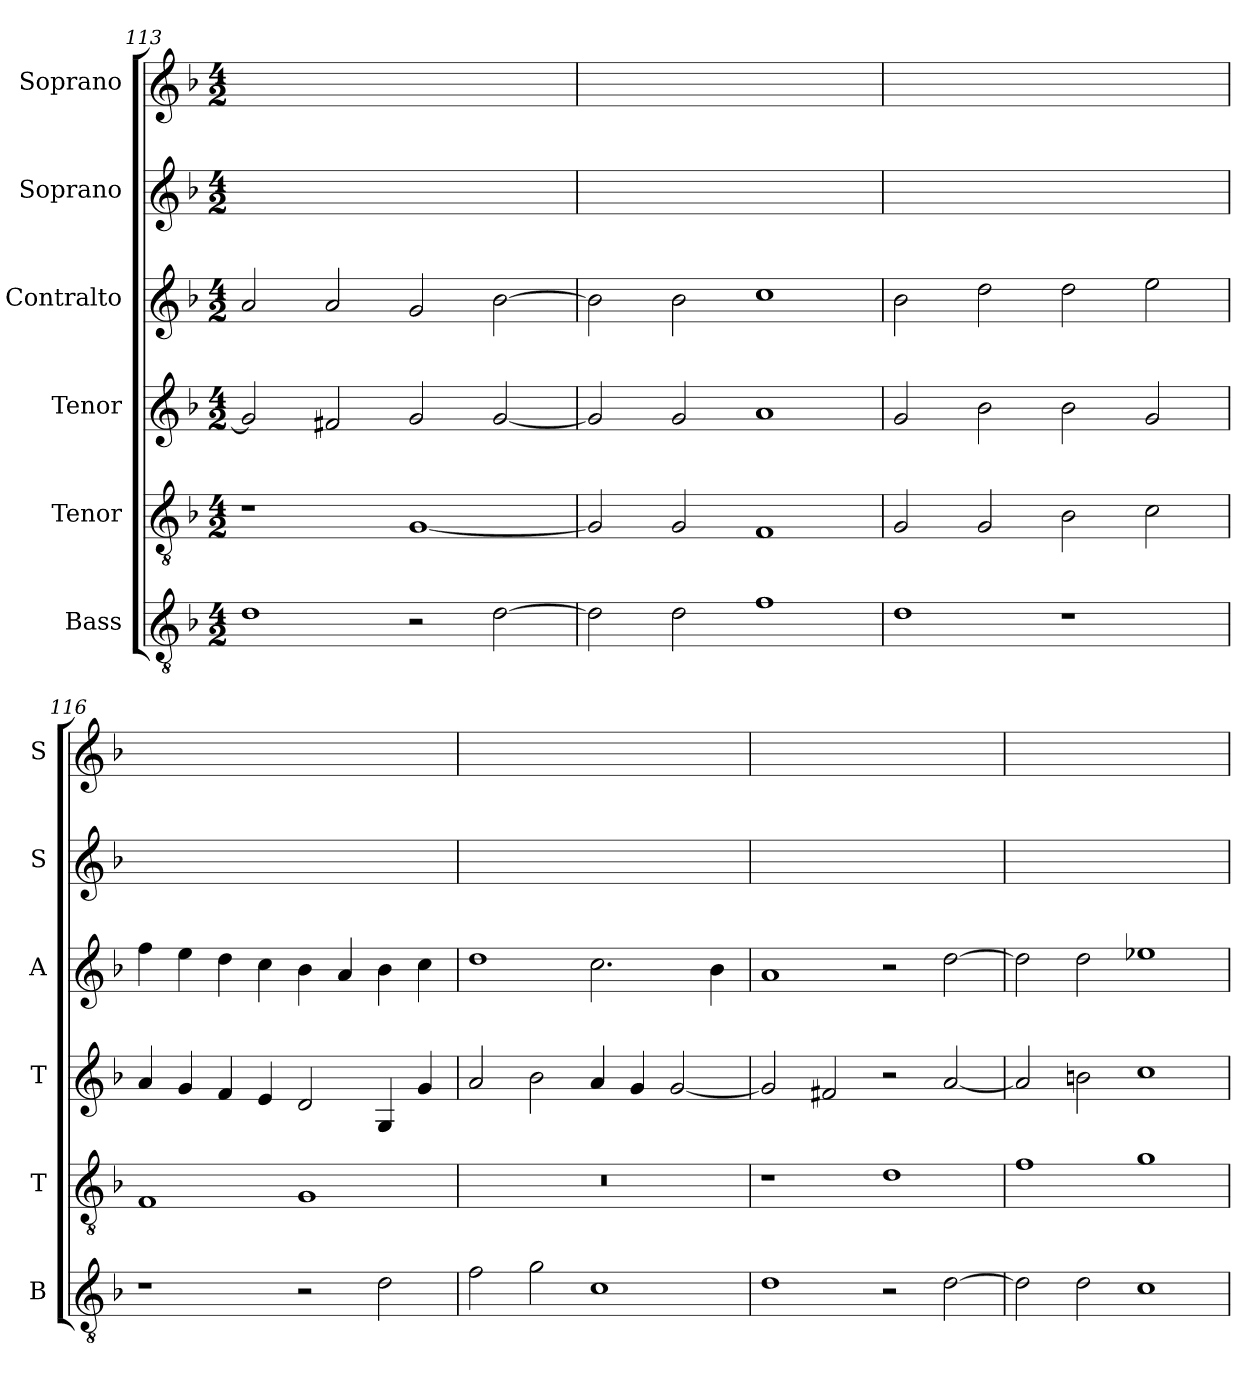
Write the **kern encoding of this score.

**kern	**kern	**kern	**kern	**kern	**kern
*part6	*part5	*part4	*part3	*part2	*part1
*staff6	*staff5	*staff4	*staff3	*staff2	*staff1
*I"Bass	*I"Tenor	*I"Tenor	*I"Contralto	*I"Soprano	*I"Soprano
*I'B	*I'T	*I'T	*I'A	*I'S	*I'S
*clefGv2	*clefGv2	*clefG2	*clefG2	*clefG2	*clefG2
*k[b-]	*k[b-]	*k[b-]	*k[b-]	*k[b-]	*k[b-]
*G:dor	*G:dor	*G:dor	*G:dor	*G:dor	*G:dor
*M4/2	*M4/2	*M4/2	*M4/2	*M4/2	*M4/2
=113	=113	=113	=113	=113	=113
1d	1r	2g]	2a	0ryy	0ryy
.	.	2f#X	2a	.	.
2r	[1G	2g	2g	.	.
[2d	.	[2g	[2b-	.	.
=114	=114	=114	=114	=114	=114
2d]	2G]	2g]	2b-]	0ryy	0ryy
2d	2G	2g	2b-	.	.
1f	1F	1a	1cc	.	.
=115	=115	=115	=115	=115	=115
1d	2G	2g	2b-	0ryy	0ryy
.	2G	2b-	2dd	.	.
1r	2B-	2b-	2dd	.	.
.	2c	2g	2ee	.	.
=116	=116	=116	=116	=116	=116
1r	1F	4a	4ff	0ryy	0ryy
.	.	4g	4ee	.	.
.	.	4f	4dd	.	.
.	.	4e	4cc	.	.
2r	1G	2d	4b-	.	.
.	.	.	4a	.	.
2d	.	4G	4b-	.	.
.	.	4g	4cc	.	.
=117	=117	=117	=117	=117	=117
2f	0r	2a	1dd	0ryy	0ryy
2g	.	2b-	.	.	.
1c	.	4a	2.cc	.	.
.	.	4g	.	.	.
.	.	[2g	.	.	.
.	.	.	4b-	.	.
=118	=118	=118	=118	=118	=118
1d	1r	2g]	1a	0ryy	0ryy
.	.	2f#X	.	.	.
2r	1d	2r	2r	.	.
[2d	.	[2a	[2dd	.	.
=119	=119	=119	=119	=119	=119
2d]	1f	2a]	2dd]	0ryy	0ryy
2d	.	2bn	2dd	.	.
1c	1g	1cc	1ee-X	.	.
=	=	=	=	=	=
*-	*-	*-	*-	*-	*-
